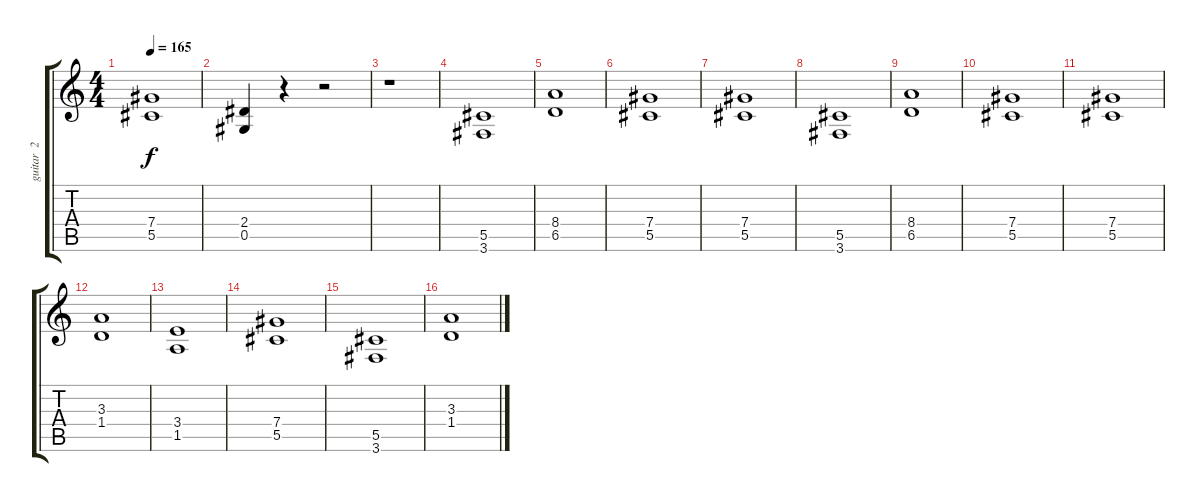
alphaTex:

\track ("guitar  2" "guitar  2") {instrument overdrivenguitar}
\staff {score tabs}
\tuning (Eb4 Bb3 Gb3 Db3 Ab2 Eb2) {hide}
\ts (4 4)
\tempo 165
\clef g2
\ks c
(7.4{t} 5.5{t}).1{dy f} |
(2.4 0.5).4 r.4 r.2 |
r.1 |
(5.5 3.6).1 |
(8.4 6.5).1 |
(7.4 5.5).1 |
(7.4 5.5).1 |
(5.5 3.6).1 |
(8.4 6.5).1 |
(7.4 5.5).1 |
(7.4 5.5).1 |
(3.3 1.4).1 |
(3.4 1.5).1 |
(7.4 5.5).1 |
(5.5 3.6).1 |
(3.3 1.4).1
